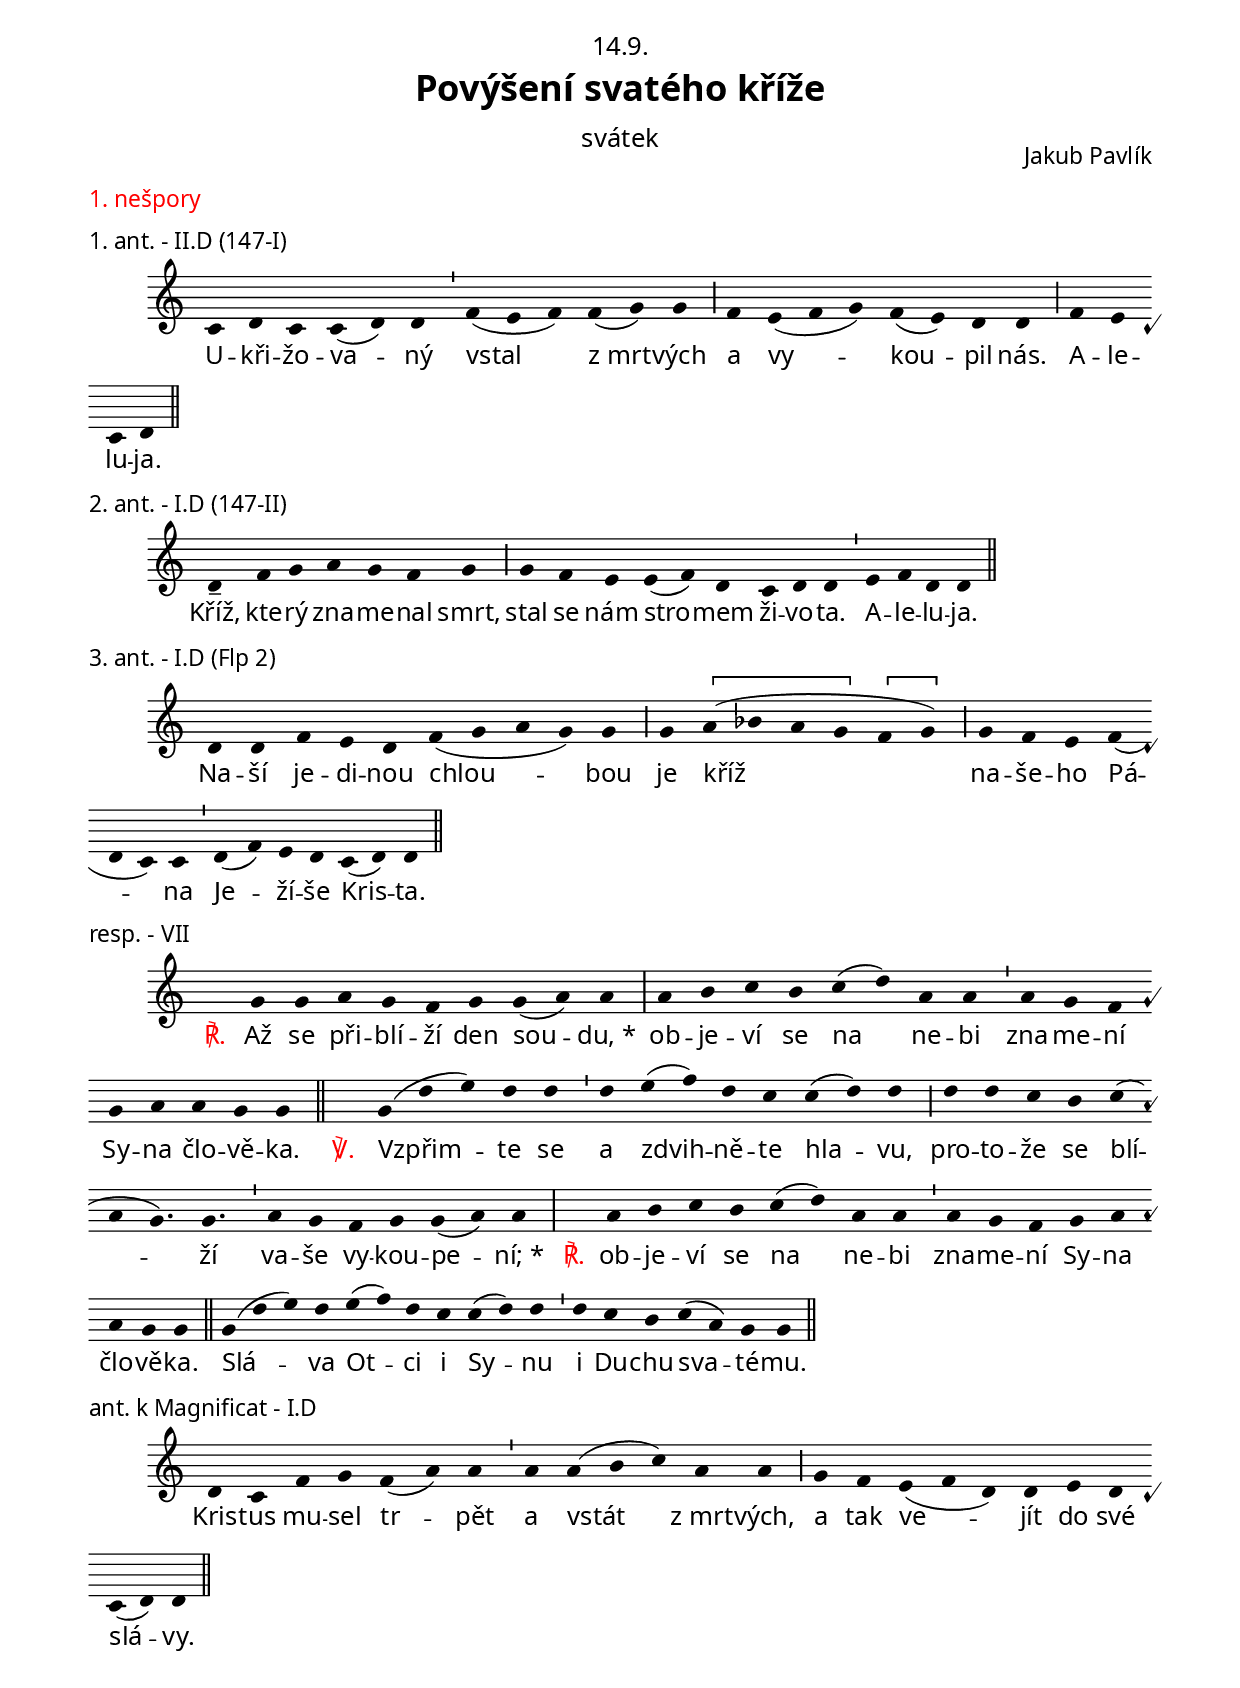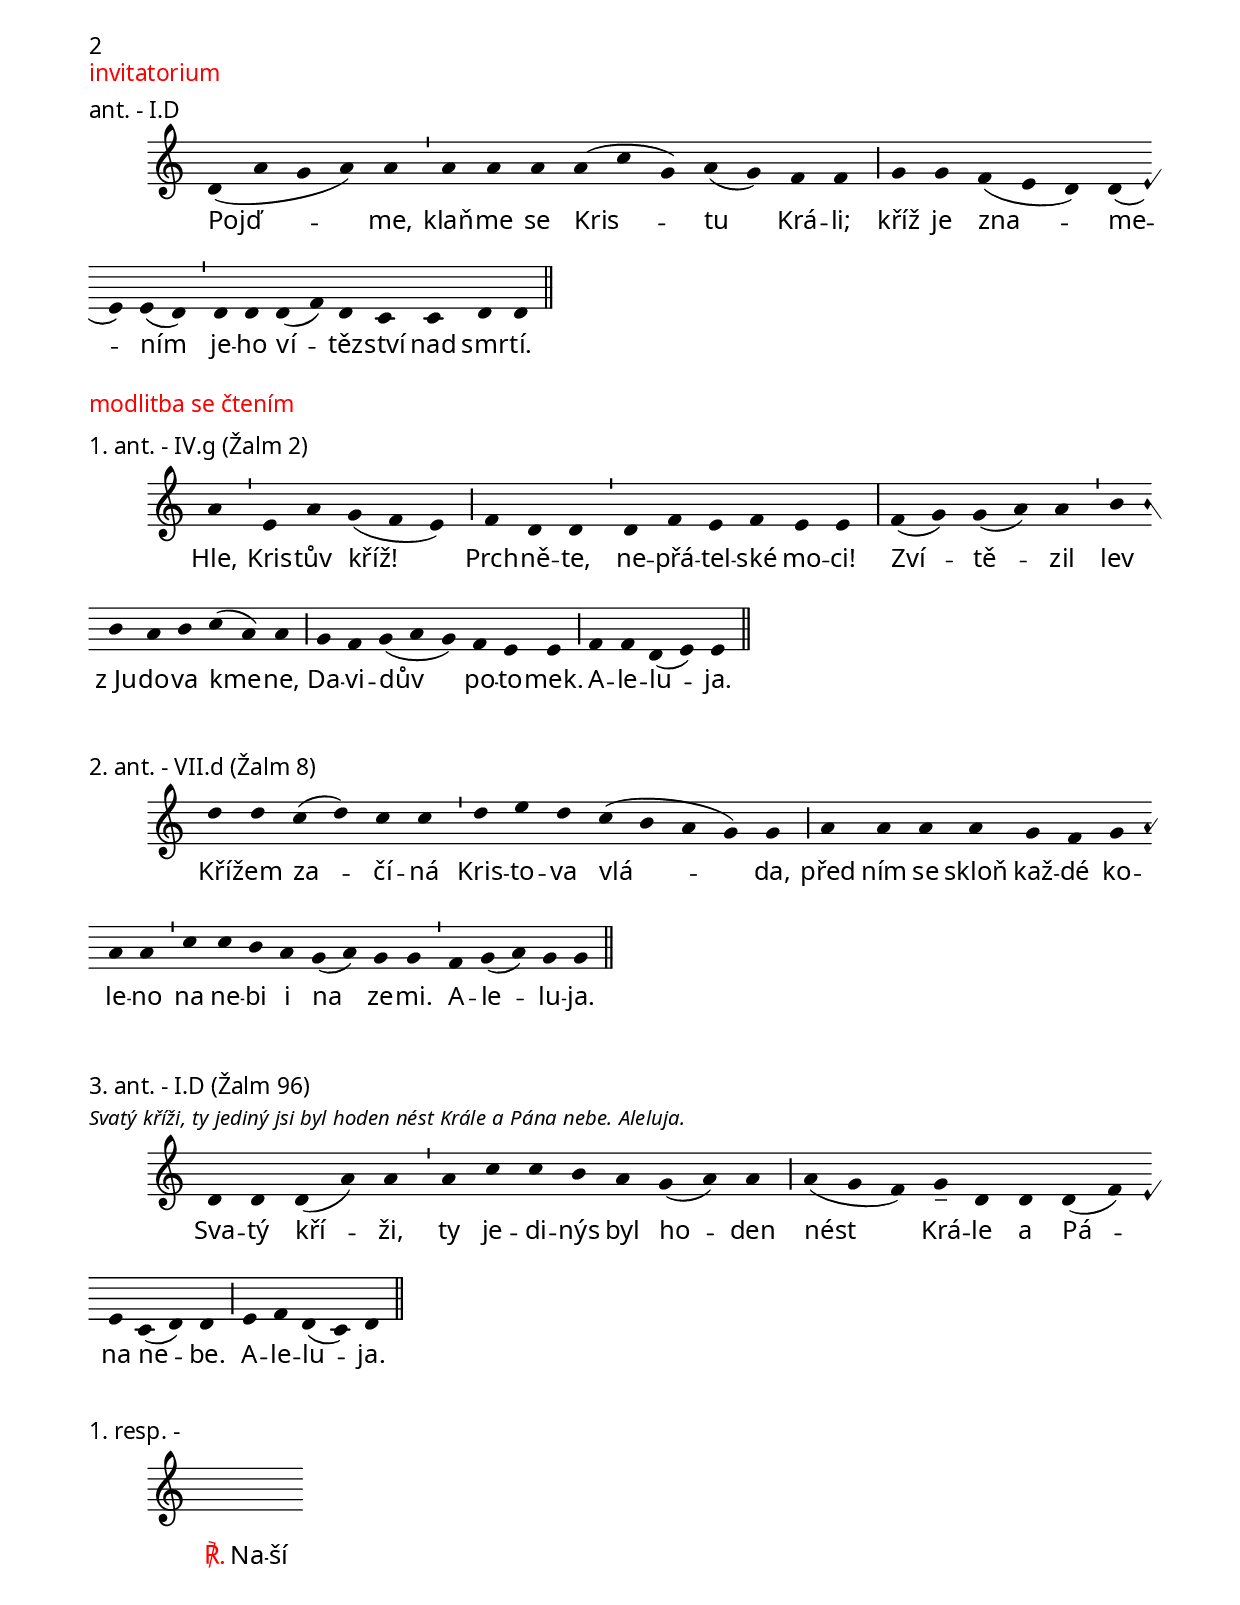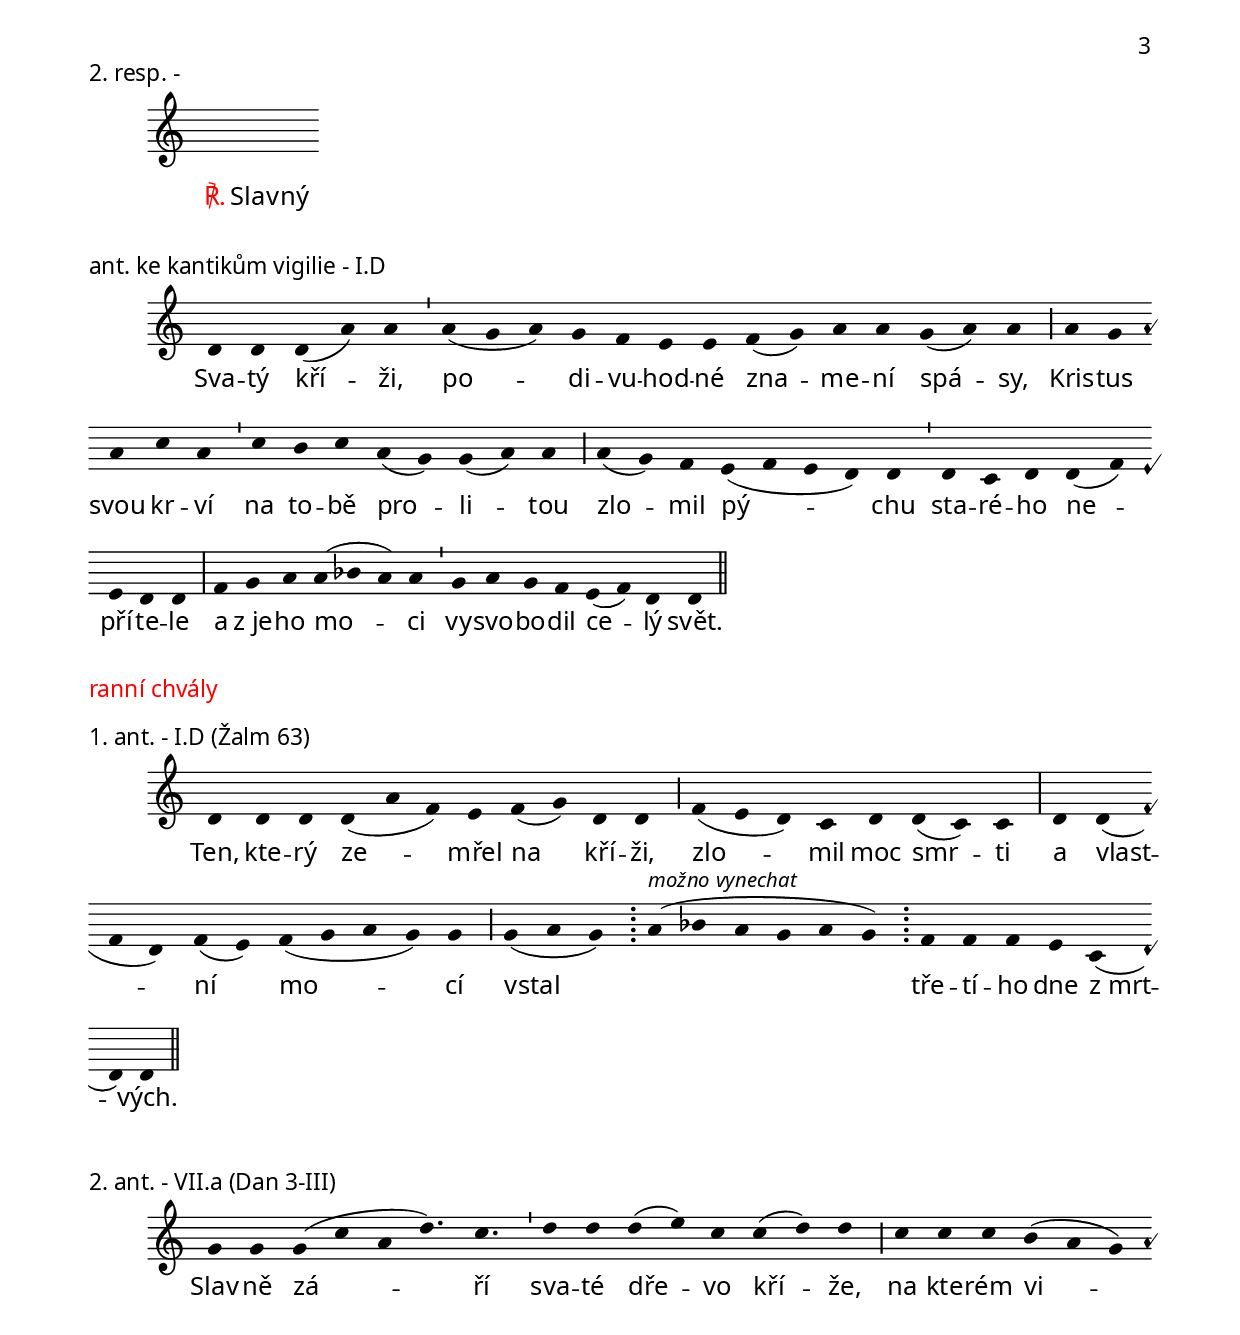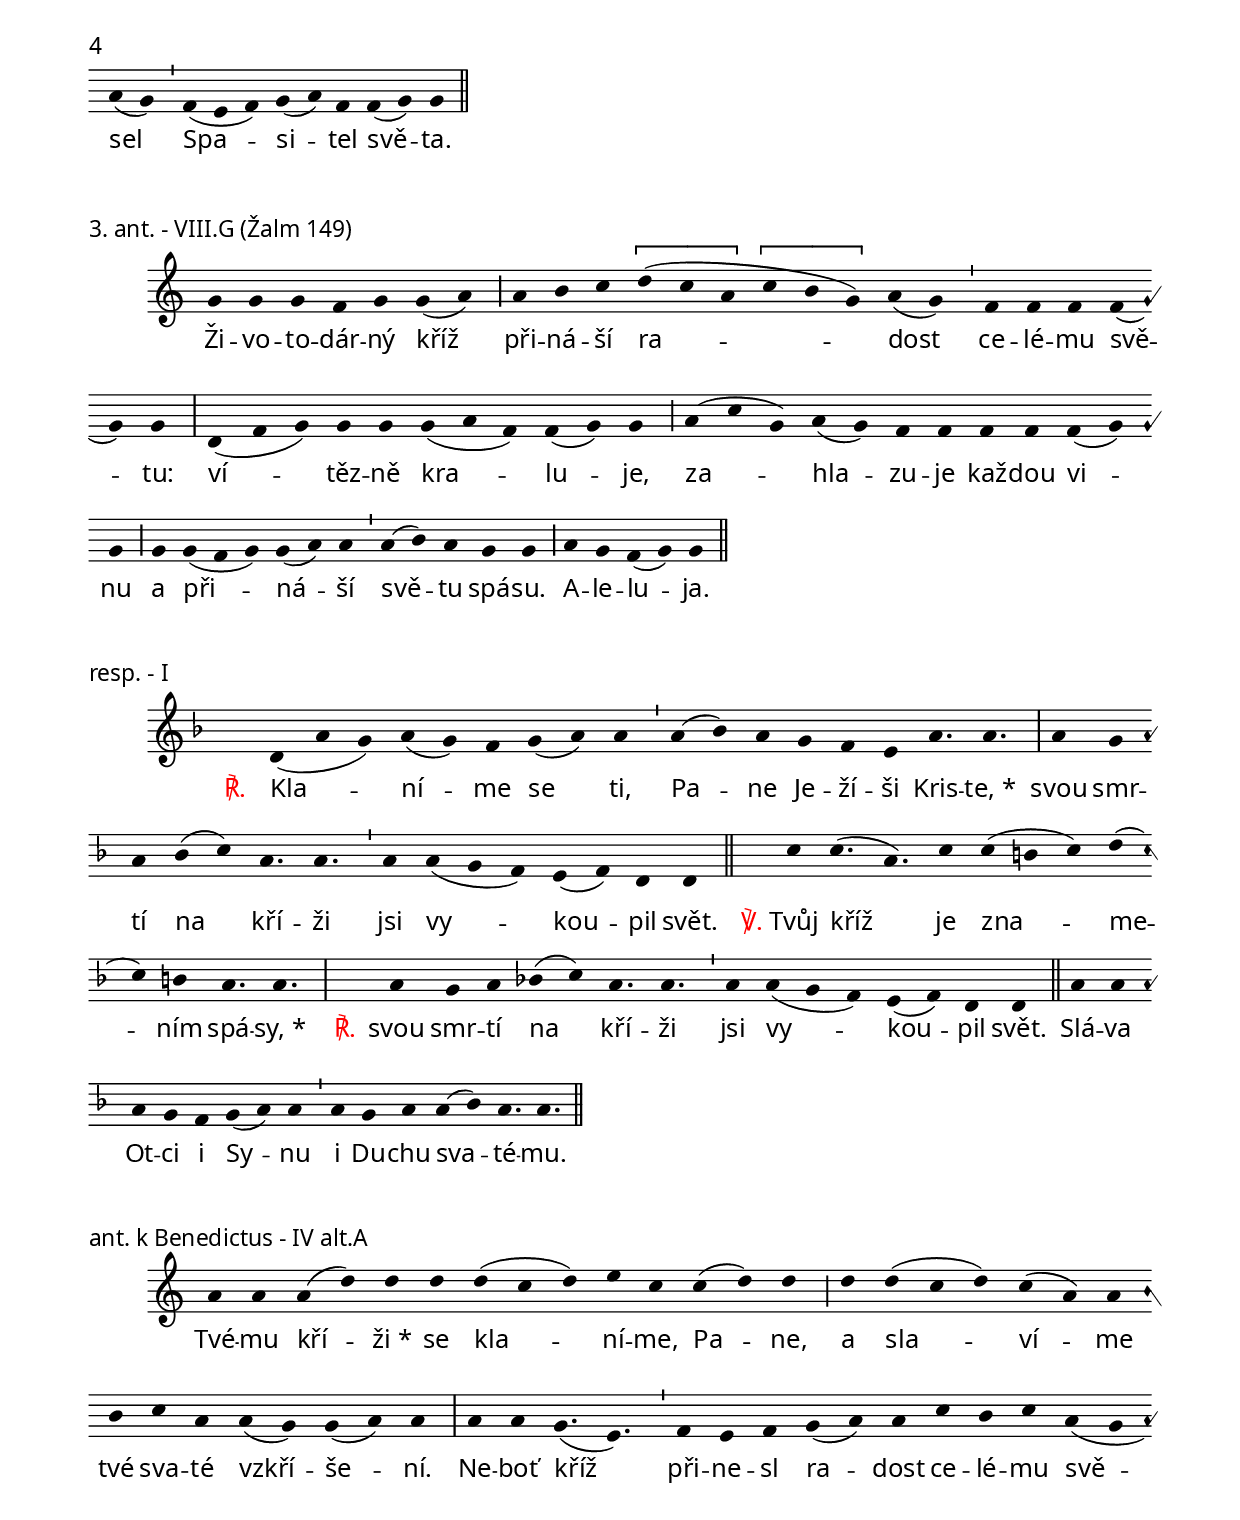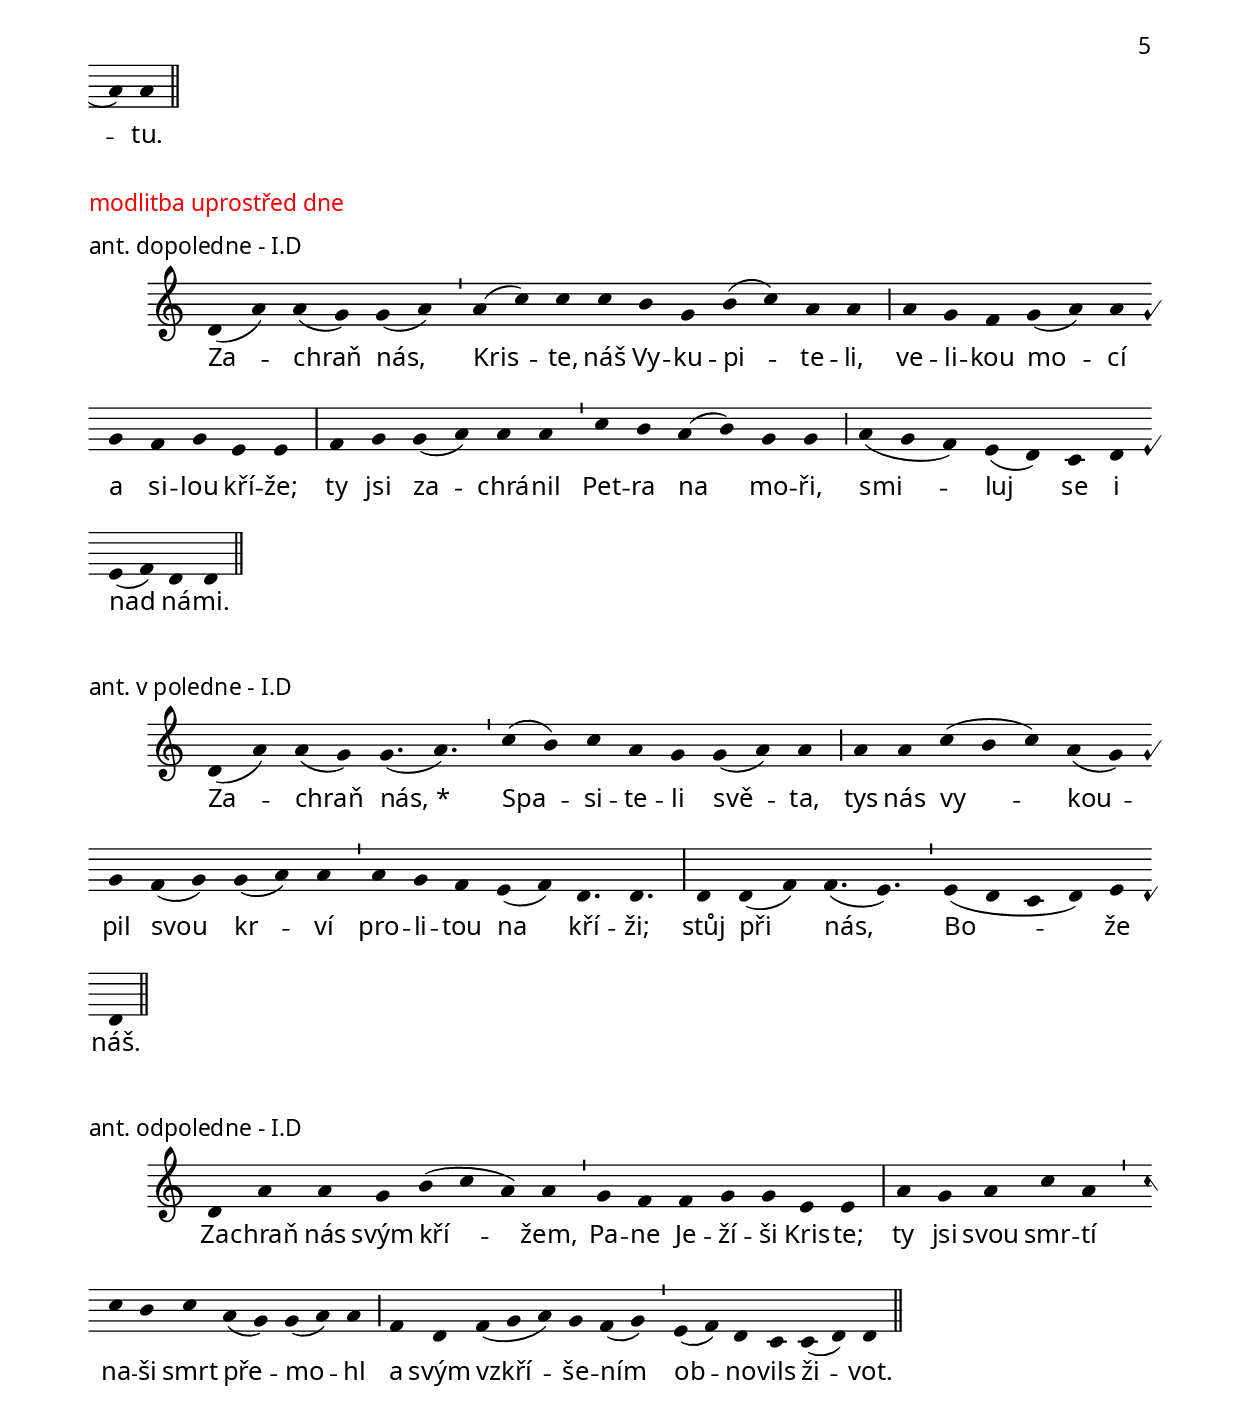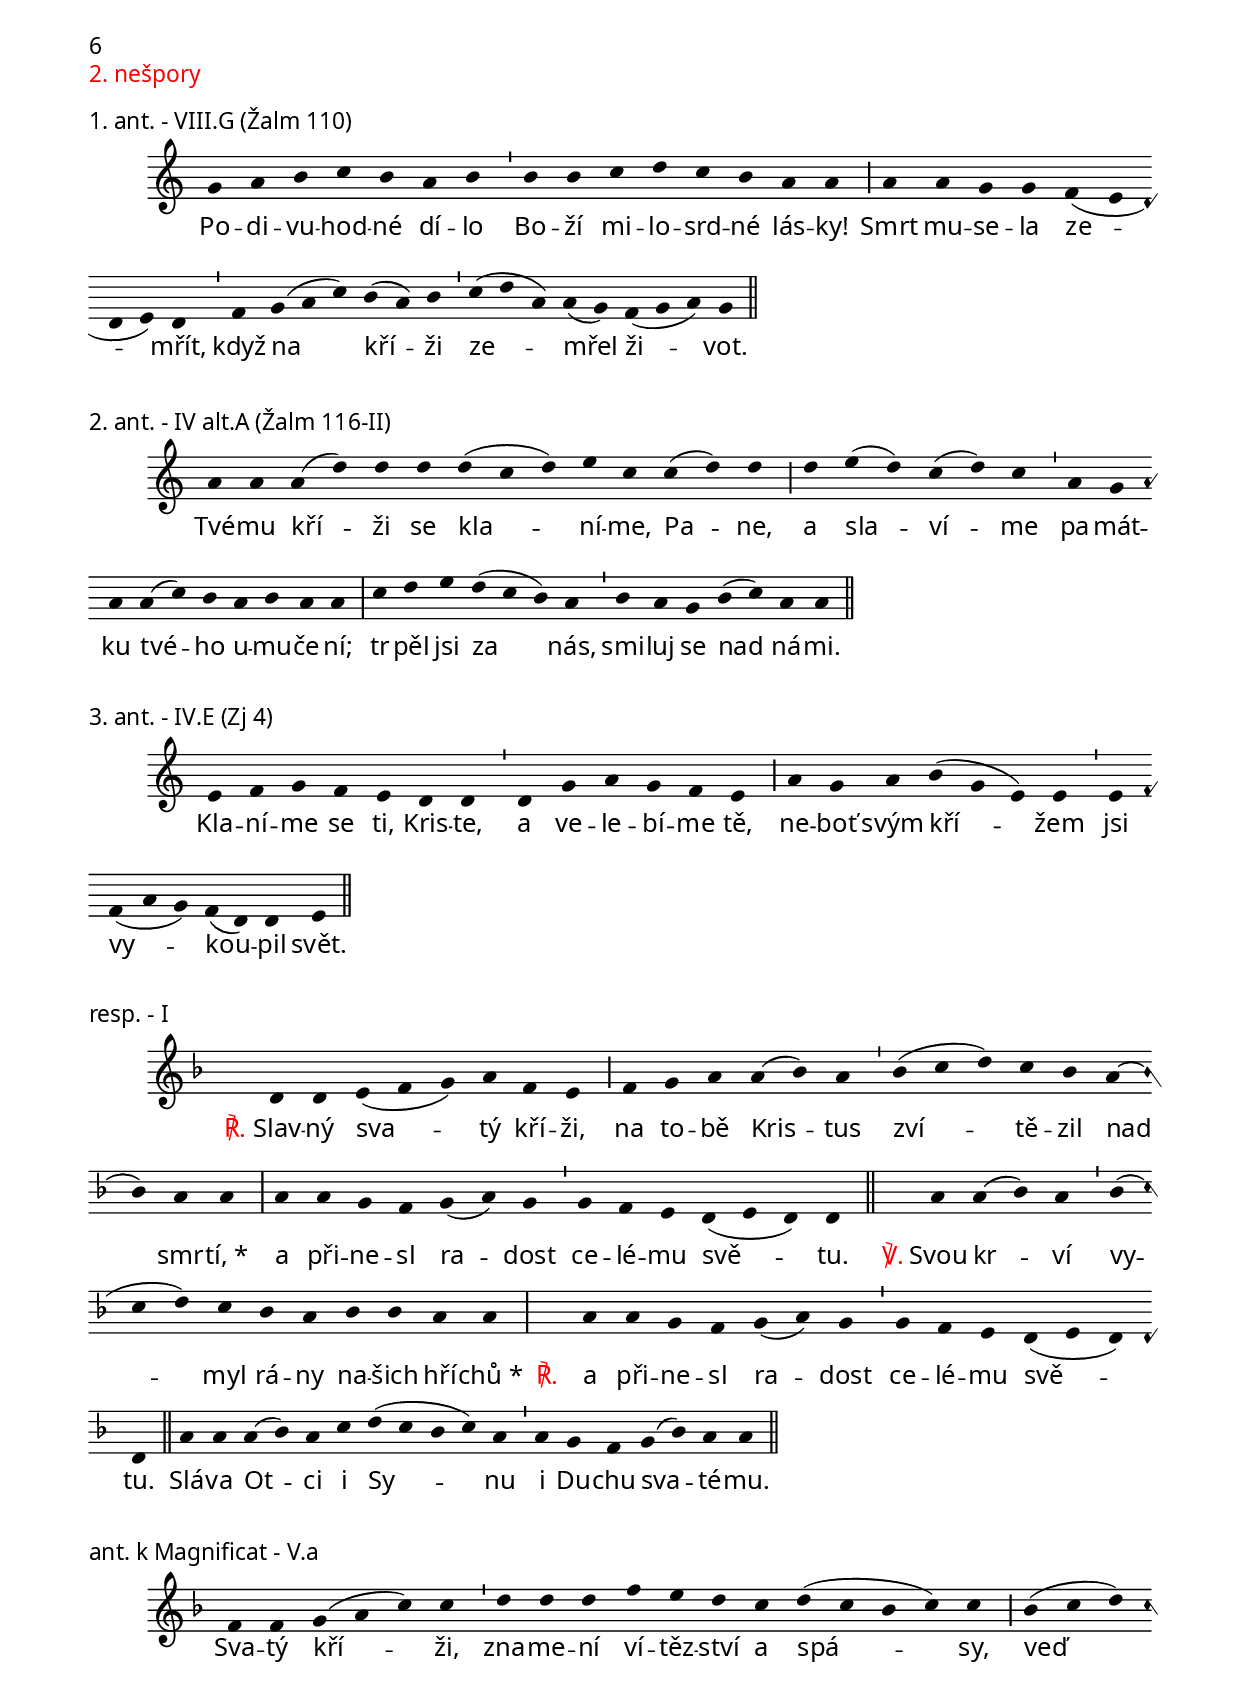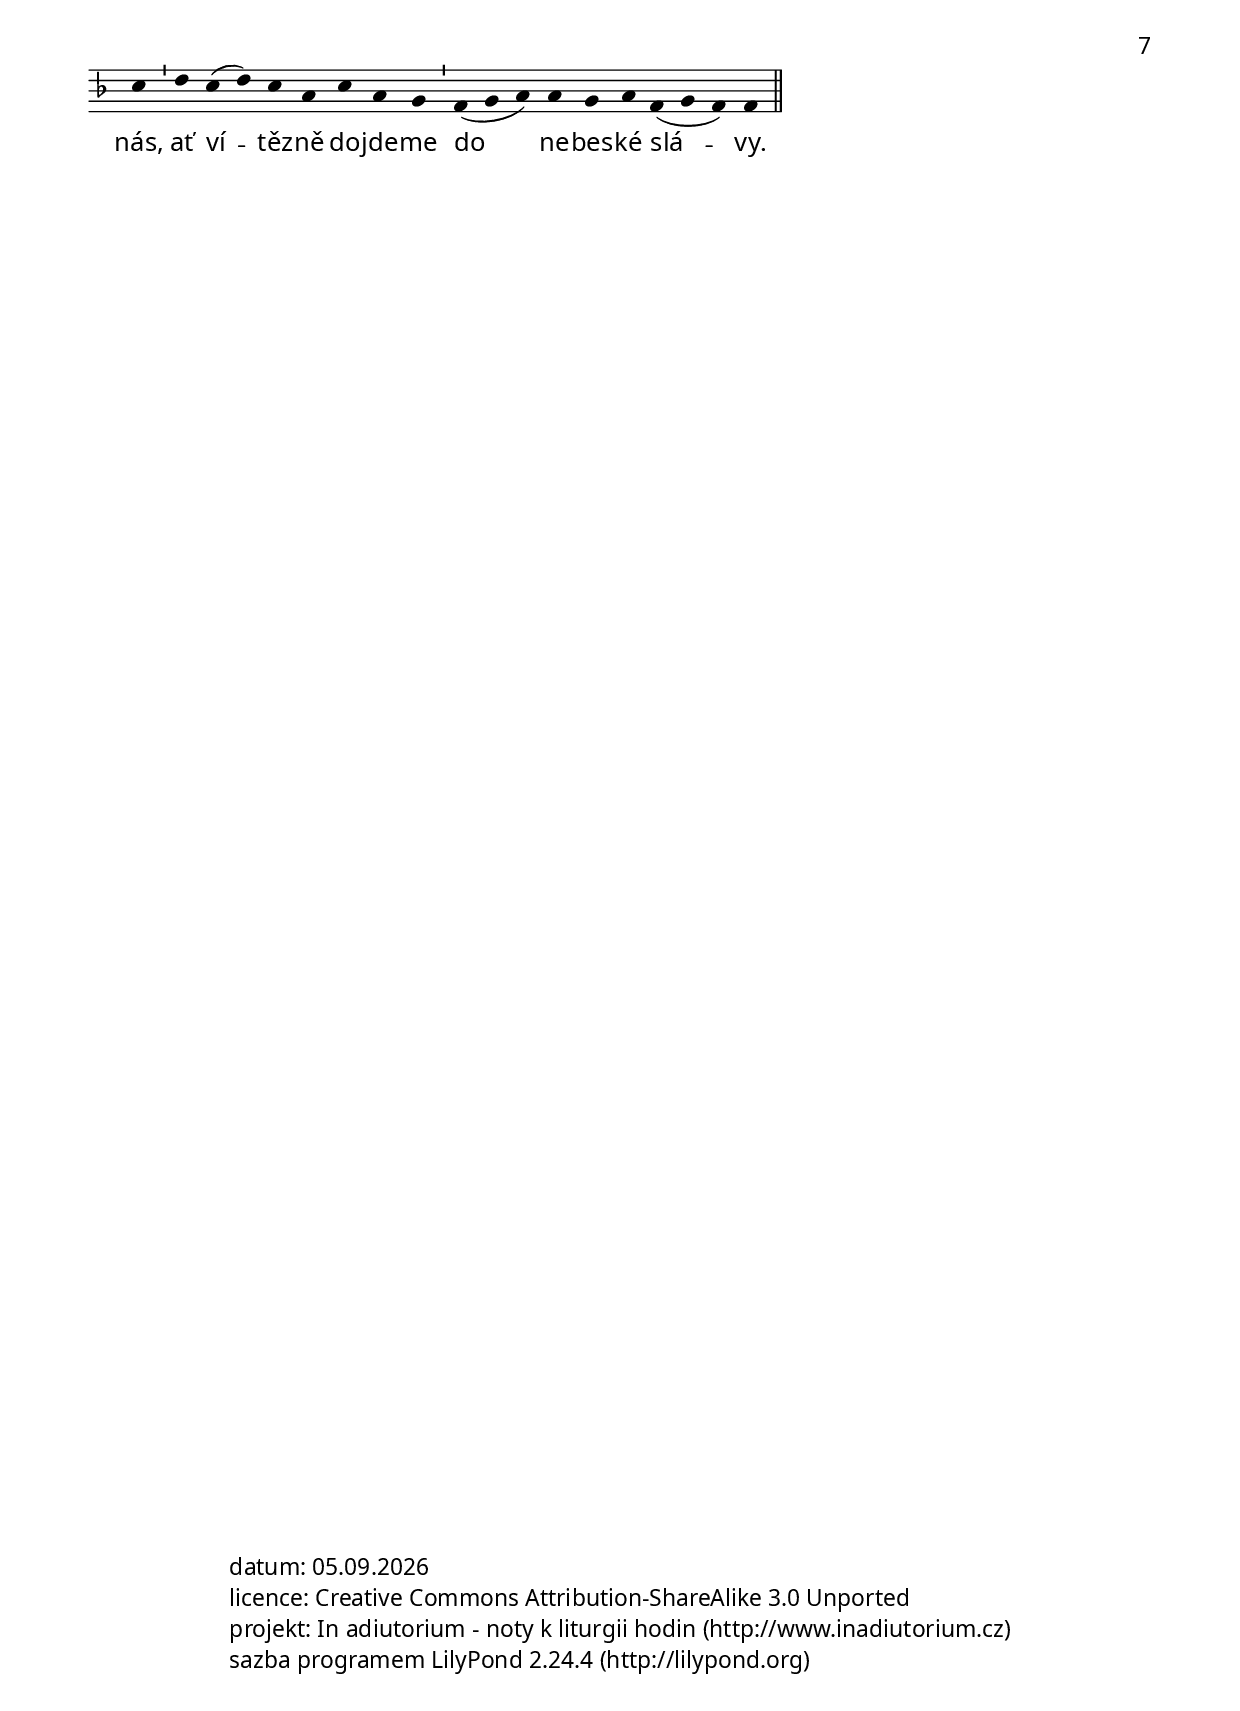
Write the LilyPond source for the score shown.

\version "2.19.4"

\include "../spolecne.ly"
\include "../dilyresponsorii.ly"

\header {
  title = \markup\titleSvatek
            "Povýšení svatého kříže"
            svátek
            14.9.
  composer = "Jakub Pavlík"
}

\markup {\nadpisHodinka {"1. nešpory"}}

\score {
  \relative c' {
    \choralniRezim
    c4 d c c( d) d \barMin f( e f) f( g) g \barMaior
    f e( f g) f( e) d d \barMaior
    f e c d \barFinalis
  }
  \addlyrics {
    U -- kři -- žo -- va -- ný vstal z_mrt -- vých
    a vy -- kou -- pil nás.
    A -- le -- lu -- ja.
  }
  \header {
    quid = "1. ant."
    modus = "II"
    differentia = "D"
    psalmus = "147-I"
    id = "1ne-a1"
    fons = "za zemřelé, nešpory, ant. k Magnificat v době velikonoční"
    fial = "commune/zazemrele.ly#ne-amag-velik"
    piece = \markup {\sestavTitulek}
  }
}

\score {
  \relative c' {
    \choralniRezim
    d4-- f g a g f g \barMaior
    g f e e( f) d c d d \barMin
    e f d d \barFinalis
  }
  \addlyrics {
    Kříž, kte -- rý zna -- me -- nal smrt,
    stal se nám stro -- mem ži -- vo -- ta.
    A -- le -- lu -- ja.
  }
  \header {
    quid = "2. ant."
    modus = "I"
    differentia = "D"
    psalmus = "147-II"
    fial = "antifony/tyden1_1nedele.ly#mc-ant1?konec&+aleluja"
    id = "1ne-a2"
    piece = \markup {\sestavTitulek}
  }
}

\score {
  \relative c' {
    \choralniRezim
    d4 d f e d f( g a g) g \barMaior
    g \[ a( bes a g \] \[ f g) \] \barMaior
    g4 f e f( d c) c \barMin d( f) e d c( d) d \barFinalis
  }
  \addlyrics {
    Na -- ší je -- di -- nou chlou -- bou
    je kříž
    na -- še -- ho Pá -- na Je -- ží -- še Kris -- ta.
  }
  \header {
    quid = "3. ant."
    modus = "I"
    differentia = "D"
    psalmus = "Flp 2"
    fial = "pust_svatytyden.ly#odpo?konec=15"
    id = "1ne-a3"
    piece = \markup {\sestavTitulek}
  }
}

\score {
  \relative c'' {
    \choralniRezim

    % R
    \neviditelna g
    g4 g a g f g g( a) a \barMax
    a b c b c( d) a a \barMin a g f g a a g g \barFinalis
    % V
    \neviditelna g
    g( d' e) d d \barMin d e( f) d c c( d) d \barMaior
    d d c b c( a g4.) g \barMin a4 g f g g( a) a \barMax
    % R
    \neviditelna a
    a b c b c( d) a a \barMin a g f g a a g g \barFinalis
    % Slava
    g( d' e) d e( f) d c c( d) d \barMin d c b c( a) g g \barFinalis
  }
  \addlyrics {
    \Response Až se při -- blí -- ží den sou -- du,_*
    ob -- je -- ví se na ne -- bi zna -- me -- ní Sy -- na člo -- vě -- ka.
    \Verse Vzpřim -- te se a zdvih -- ně -- te hla -- vu,
    pro -- to -- že se blí -- ží va -- še vy -- kou -- pe -- ní;_*
    \Response ob -- je -- ví se na ne -- bi zna -- me -- ní Sy -- na člo -- vě -- ka.
    \textRespDoxologie
  }
  \header {
    quid = "resp."
    modus = "VII"
    id = "1ne-resp"
    piece = \markup {\sestavTitulekResp}
  }
}

\score {
  \relative c' {
    \choralniRezim
    d4 c f g f( a) a \barMin
    a a( b c) a a \barMaior
    g f e( f d) d e d c( d) d \barFinalis
  }
  \addlyrics {
    Kris -- tus mu -- sel tr -- pět
    a vstát z_mrt -- vých,
    a tak ve -- jít do své slá -- vy.
  }
  \header {
    quid = "ant. k Magnificat"
    modus = "I"
    differentia = "D"
    psalmus = ""
    id = "1ne-amag"
    piece = \markup {\sestavTitulekBezZalmu}
  }
}

\pageBreak % ZLOM

\markup {\nadpisHodinka {"invitatorium"}}

\score {
  \relative c' {
    \choralniRezim
    d4( a' g a) a \barMin a a a a( c g) a( g) f f \barMaior
    g g f( e d) d( e) e( d) \barMin d d d( f) d c c d d \barFinalis
  }
  \addlyrics {
    Pojď -- me, klaň -- me se Kris -- tu Krá -- li;
    kříž je zna -- me -- ním je -- ho ví -- těz -- ství nad smr -- tí.
  }
  \header {
    quid = "ant."
    modus = "I"
    differentia = "D"
    psalmus = ""
    id = "invit"
    piece = \markup {\sestavTitulekBezZalmu}
  }
}

\markup {\nadpisHodinka {"modlitba se čtením"}}

\score {
  \relative c'' {
    \choralniRezim
    a4 \barMin e a g( f e) \barMaior
    f d d \barMin d f e f e e \barMax
    f( g) g( a) a \barMin b b a b c( a) a \barMaior
    g f g( a g) f e e \barMaior
    f f d( e) e \barFinalis
  }
  \addlyrics {
    Hle, Kris -- tův kříž!
    Prch -- ně -- te, ne -- přá -- tel -- ské mo -- ci!
    Zví -- tě -- zil lev z_Ju -- do -- va kme -- ne,
    Da -- vi -- dův po -- to -- mek.
    A -- le -- lu -- ja.
  }
  \header {
    quid = "1. ant."
    modus = "IV"
    differentia = "g"
    psalmus = "Žalm 2"
    id = "mc-a1"
    piece = \markup {\sestavTitulek}
  }
}

\score {
  \relative c'' {
    \choralniRezim
    d4 d c( d) c c \barMin d e d c( b a g) g \barMaior
    a a a a g f g a a \barMin
    c c b a g( a) g g \barMin
    f g( a) g g \barFinalis
  }
  \addlyrics {
    Kří -- žem za -- čí -- ná Kris -- to -- va vlá -- da,
    před ním se skloň kaž -- dé ko -- le -- no
    na ne -- bi i na ze -- mi.
    A -- le -- lu -- ja.
  }
  \header {
    quid = "2. ant."
    modus = "VII"
    differentia = "d"
    psalmus = "Žalm 8"
    id = "mc-a2"
    piece = \markup {\sestavTitulek}
  }
}

\score {
  \relative c' {
    \choralniRezim
    d4 d d( a') a \barMin
    a c c b a g( a) a \barMaior
    a( g f) g-- d d d( f) e c( d) d \barMaior
    e f d( c) d \barFinalis
  }
  \addlyrics {
    Sva -- tý kří -- ži,
    %ty je -- di -- ný jsi byl ho -- den
    ty je -- di -- nýs byl ho -- den
    nést Krá -- le a Pá -- na ne -- be.
    A -- le -- lu -- ja.
  }
  \header {
    textus_approbatus = "Svatý kříži, ty jediný jsi byl hoden nést Krále a Pána nebe. Aleluja."
    quid = "3. ant."
    modus = "I"
    differentia = "D"
    psalmus = "Žalm 96"
    id = "mc-a3"
    piece = \markup {\sestavTitulek}
  }
}

\score {
  \relative c' {
    \choralniRezim

    % R
    \neviditelna a

    % V
    \neviditelna a

    % R
    \neviditelna a

    % Slava
  }
  \addlyrics {
    \Response Na -- ší je -- di -- nou chlou -- bou
    je kříž na -- še -- ho Pá -- na
    Je -- ží -- še Kris -- ta:
    v_něm je na -- še na -- dě -- je, ži -- vot a vzkří -- še -- ní,_*
    skr -- ze něj jsme spa -- se -- ni a vy -- svo -- bo -- ze -- ni.
    \Verse Kříž zna -- me -- nal smrt,
    a -- le stal se nám stro -- mem ži -- vo -- ta._*
    \Response Skrze.
  }
  \header {
    quid = "1. resp."
    modus = ""
    id = "mc-resp1"
    piece = \markup {\sestavTitulekResp}
  }
}

\score {
  \relative c' {
    \choralniRezim

    % R
    \neviditelna a

    % V
    \neviditelna a

    % R
    \neviditelna a

    % Slava
  }
  \addlyrics {
    \Response Slav -- ný kří -- ži,
    na to -- bě vi -- sel Kris -- tus,
    vy -- da -- ný za na -- ši spá -- su._*
    Na to -- bě byl vy -- kou -- pen svět
    kr -- ví na -- še -- ho Pá -- na.
    \Verse Buď po -- zdra -- ven, kří -- ži,
    Kris -- to -- vým tě -- lem jsi byl po -- svě -- cen
    a je -- ho ú -- dy o -- zdo -- ben ja -- ko dra -- ho -- ka -- my._*
    \Response Na to -- bě.
  }
  \header {
    quid = "2. resp."
    modus = ""
    id = "mc-resp2"
    piece = \markup {\sestavTitulekResp}
  }
}

\score {
  \relative c' {
    \choralniRezim
    d4 d d( a') a \barMin
    a( g a) g f e e f( g) a a g( a) a \barMaior
    a g a c a \barMin
    c b c a( g) g( a) a \barMaior
    a( g) f e( f e d) d \barMin d c d d( f) e d d \barMax
    f g a a( bes a) a \barMin
    g a g f e( f) d d \barFinalis
  }
  \addlyrics {
    Sva -- tý kří -- ži,
    po -- di -- vu -- hod -- né zna -- me -- ní spá -- sy,
    Kris -- tus svou kr -- ví
    na to -- bě pro -- li -- tou
    zlo -- mil pý -- chu sta -- ré -- ho ne -- pří -- te -- le
    a z_je -- ho mo -- ci
    vy -- svo -- bo -- dil ce -- lý svět.
  }
  \header {
    quid = "ant. ke kantikům vigilie"
    modus = "I"
    differentia = "D"
    psalmus = ""
    id = "mc-avig"
    piece = \markup {\sestavTitulekBezZalmu}
  }
}

\markup {\nadpisHodinka {"ranní chvály"}}

\score {
  \relative c' {
    \choralniRezim
    d4 d d d( a' f) e f( g) d d \barMaior
    f( e d) c d d( c) c \barMax
    d d( f d) f( e) f( g a g) g \barMaior
    g( a g) \bar ";" a(^\markup\small\italic{možno vynechat} bes a g a g) \bar ";" f f f e c( d) d \barFinalis
  }
  \addlyrics {
    Ten, kte -- rý ze -- mřel na kří -- ži,
    zlo -- mil moc smr -- ti
    a vlast -- ní mo -- cí
    vstal \skip 1 tře -- tí -- ho dne z_mrt -- vých.
  }
  \header {
    quid = "1. ant."
    modus = "I"
    differentia = "D"
    psalmus = "Žalm 63"
    id = "rch-a1"
    piece = \markup {\sestavTitulek}
  }
}

\score {
  \relative c'' {
    \choralniRezim
    g4 g g( c a d4.) c \barMin d4 d d( e) c c( d) d \barMaior
    c c c b( a g) a( g) \barMin f( e f) g( a) f f( g) g \barFinalis
  }
  \addlyrics {
    Slav -- ně zá -- ří sva -- té dře -- vo kří -- že,
    na kte -- rém vi -- sel Spa -- si -- tel svě -- ta.
  }
  \header {
    quid = "2. ant."
    modus = "VII"
    differentia = "a"
    psalmus = "Dan 3-III"
    placet = "_září_ je intonačně náročné, v tradičním repertoáru antifon oficia se motiv nezdá být obvyklý"
    id = "rch-a2"
    piece = \markup {\sestavTitulek}
  }
}

\score {
  \relative c'' {
    \choralniRezim
    g4 g g f g g( a) \barMaior
    a b c \[ d( c a \] \[ c b g) \] a( g) \barMin f f f f( g) g \barMax
    d( f g) g g g( a f) f( g) g \barMaior
    a( c g) a( g) f f f f f( g) g \barMaior
    g g( f g) g( a) a \barMin a( b) a g g \barMaior
    a g f( g) g \barFinalis
  }
  \addlyrics {
    Ži -- vo -- to -- dár -- ný kříž
    při -- ná -- ší ra -- dost ce -- lé -- mu svě -- tu:
    ví -- těz -- ně kra -- lu -- je,
    za -- hla -- zu -- je kaž -- dou vi -- nu
    a při -- ná -- ší svě -- tu spá -- su.
    A -- le -- lu -- ja.
  }
  \header {
    quid = "3. ant."
    modus = "VIII"
    differentia = "G"
    psalmus = "Žalm 149"
    id = "rch-a3"
    piece = \markup {\sestavTitulek}
  }
}

\score {
  \relative c' {
    \choralniRezim
    \key f \major
    % R
    \neviditelna d
    d4( a' g) a( g) f g( a) a \barMin a( bes) a g f e a4. a \barMax
    a4 g a bes( c) a4. a \barMin a4 a( g f) e( f) d d \barFinalis
    % V
    \neviditelna a
    c' c4.( a) c4 c( b c) d( c) b a4. a \barMax
    % R
    \neviditelna a
    a4 g a bes!( c) a4. a \barMin a4 a( g f) e( f) d d \barFinalis
    % Slava
    a'4 a a g f g( a) a \barMin a g a a( bes) a4. a \barFinalis
  }
  \addlyrics {
    \Response Kla -- ní -- me se ti, Pa -- ne Je -- ží -- ši Kris -- te,_*
    svou smr -- tí na kří -- ži jsi vy -- kou -- pil svět.
    \Verse Tvůj kříž je zna -- me -- ním spá -- sy,_*
    \Response svou smr -- tí na kří -- ži jsi vy -- kou -- pil svět.
    \textRespDoxologie
  }
  \header {
    quid = "resp."
    modus = "I"
    id = "rch-resp"
    fons = "Svatý týden, k nešporám"
    fial = "pust_svatytyden.ly#ne-resp"
    piece = \markup {\sestavTitulekResp}
  }
}

\score {
  \relative c'' {
    \choralniRezim
    a4 a a( d) d d d( c d) e c c( d) d \barMaior
    d d( c d) c( a) a b c a a( g) g( a) a \barMax
    a a g4.( e) \barMin f4 e f g( a) a c b c a( g a) a \barFinalis
  }
  \addlyrics {
    Tvé -- mu kří -- ži_* se kla -- ní -- me, Pa -- ne,
    a sla -- ví -- me tvé sva -- té vzkří -- še -- ní.
    Ne -- boť kříž při -- ne -- sl ra -- dost ce -- lé -- mu svě -- tu.
  }
  \header {
    quid = "ant. k Benedictus"
    modus = "IV alt"
    differentia = "A"
    psalmus = ""
    id = "rch-aben"
    fons = "Velký pátek, r.ch., 3. ant."
    fial = "pust_triduum.ly#pa-rch-ant3"
    piece = \markup {\sestavTitulekBezZalmu}
  }
}

\markup {\nadpisHodinka {"modlitba uprostřed dne"}}

\score {
  \relative c' {
    \choralniRezim
    d4( a') a( g) g( a) \barMin a( c) c c b g b( c) a a \barMaior
    a g f g( a) a g f g e e \barMax
    f g g( a) a a \barMin c b a( b) g g \barMaior
    a( g f) e( d) c d e( f) d d \barFinalis
  }
  \addlyrics {
    Za -- chraň nás, Kris -- te, náš Vy -- ku -- pi -- te -- li,
    ve -- li -- kou mo -- cí a si -- lou kří -- že;
    ty jsi za -- chrá -- nil Pet -- ra na mo -- ři,
    smi -- luj se i nad ná -- mi.
  }
  \header {
    quid = "ant. dopoledne"
    modus = "I"
    differentia = "D"
    psalmus = ""
    id = "tercie"
    fons = "melodie volně podle následující"
    piece = \markup {\sestavTitulekBezZalmu}
  }
}

\score {
  \relative c' {
    \choralniRezim
    d4( a') a( g) g4.( a) \barMin c4( b) c a g g( a) a \barMaior
    a a c( b c) a( g) g f( g) g( a) a \barMin a g f e( f) d4. d \barMax
    d4 d( f) f4.( e) \barMin e4( d c d) e d \barFinalis
  }
  \addlyrics {
    Za -- chraň nás,_* Spa -- si -- te -- li svě -- ta,
    tys nás vy -- kou -- pil svou kr -- ví pro -- li -- tou na kří -- ži;
    stůj při nás, Bo -- že náš.
  }
  \header {
    quid = "ant. v poledne"
    modus = "I"
    differentia = "D"
    psalmus = ""
    id = "sexta"
    fons = "Bílá sobota, k Benedictus"
    fial = "pust_triduum.ly#so-rch-ben"
    piece = \markup {\sestavTitulekBezZalmu}
  }
}

\score {
  \relative c' {
    \choralniRezim
    d4 a' a g b( c a) a \barMin
    g f f g g e e \barMax
    a g a c a \barMin c b c a( g) g( a) a \barMaior
    f d f( g a) g f( g) \barMin
    e( f) d c c( d) d \barFinalis
  }
  \addlyrics {
    Za -- chraň nás svým kří -- žem,
    Pa -- ne Je -- ží -- ši Kris -- te;
    ty jsi svou smr -- tí na -- ši smrt pře -- mo -- hl
    a svým vzkří -- še -- ním
    ob -- no -- vils ži -- vot.
  }
  \header {
    quid = "ant. odpoledne"
    modus = "I"
    differentia = "D"
    psalmus = ""
    id = "nona"
    piece = \markup {\sestavTitulekBezZalmu}
  }
}

\pageBreak % ZLOM

\markup {\nadpisHodinka {"2. nešpory"}}

\score {
  \relative c'' {
    \choralniRezim
    g4 a b c b a b \barMin
    b b c d c b a a \barMaior
    a a g g f( e d e) d \barMin
    f g( a c) b( a) b \barMin c( d a) a( g) f( g a) g \barFinalis
  }
  \addlyrics {
    Po -- di -- vu -- hod -- né dí -- lo
    Bo -- ží mi -- lo -- srd -- né lás -- ky!
    Smrt mu -- se -- la ze -- mřít,
    když na kří -- ži ze -- mřel ži -- vot.
  }
  \header {
    quid = "1. ant."
    modus = "VIII"
    differentia = "G"
    psalmus = "Žalm 110"
    id = "2ne-a1"
    piece = \markup {\sestavTitulek}
  }
}

\score {
  \relative c'' {
    \choralniRezim
    a4 a a( d) d d d( c d) e c c( d) d \barMaior
    d e( d) c( d) c \barMin
    a g a a( c) b a b a a \barMax
    c d e d( c b) a \barMin
    b a g b( c) a a \barFinalis
  }
  \addlyrics {
    Tvé -- mu kří -- ži se kla -- ní -- me, Pa -- ne,
    a sla -- ví -- me
    pa -- mát -- ku tvé -- ho u -- mu -- če -- ní;
    tr -- pěl jsi za nás,
    smi -- luj se nad ná -- mi.
  }
  \header {
    quid = "2. ant."
    modus = "IV alt"
    differentia = "A"
    psalmus = "Žalm 116-II"
    id = "2ne-a2"
    fial = "pust_triduum.ly#pa-rch-ant3?zacatek=15"
    piece = \markup {\sestavTitulek}
  }
}

\score {
  \relative c' {
    \choralniRezim
    e4 f g f e d d \barMin
    d g a g f e \barMaior
    a g a b( g e) e \barMin
    e f( a g) f( d) d e \barFinalis
  }
  \addlyrics {
    Kla -- ní -- me se ti, Kris -- te,
    a ve -- le -- bí -- me tě,
    ne -- boť svým kří -- žem
    jsi vy -- kou -- pil svět.
  }
  \header {
    quid = "3. ant."
    modus = "IV"
    differentia = "E"
    psalmus = "Zj 4"
    id = "2ne-a3"
    piece = \markup {\sestavTitulek}
  }
}

\score {
  \relative c' {
    \choralniRezim
    \key f \major

    % R
    \neviditelna c
    d d e( f g) a f e \barMaior
    f g a a( bes) a \barMin bes( c d) c bes a( bes) a a \barMax
    a a g f g( a) g \barMin g f e d( e d) d \barFinalis
    % V
    \neviditelna a'
    a a( bes) a \barMin bes( c d) c bes a bes bes a a \barMax
    % R
    \neviditelna a
    a a g f g( a) g \barMin g f e d( e d) d \barFinalis
    % Slava
    a' a a( bes) a c d( c bes c) a \barMin a g f g( bes) a a \barFinalis
  }
  \addlyrics {
    \Response Slav -- ný sva -- tý kří -- ži,
    na to -- bě Kris -- tus zví -- tě -- zil nad smr -- tí,_*
    a při -- ne -- sl ra -- dost ce -- lé -- mu svě -- tu.
    \Verse Svou kr -- ví vy -- myl rá -- ny na -- šich hří -- chů_*
    \Response a při -- ne -- sl ra -- dost ce -- lé -- mu svě -- tu.
    \textRespDoxologie
  }
  \header {
    quid = "resp."
    modus = "I"
    placet = "poměrně výrazný slaďák"
    id = "2ne-resp"
    piece = \markup {\sestavTitulekResp}
  }
}

\score {
  \relative c' {
    \choralniRezim
    \key f \major
    f4 f g( a c) c \barMin
    d d d f e d c d( c bes c) c \barMaior
    bes( c d) c \barMin
    d c( d) c a c a g \barMin f( g a) a g a f( g f) f \barFinalis
  }
  \addlyrics {
    Sva -- tý kří -- ži,
    zna -- me -- ní ví -- těz -- ství a spá -- sy,
    veď nás,
    ať ví -- těz -- ně do -- jde -- me do ne -- bes -- ké slá -- vy.
  }
  \header {
    quid = "ant. k Magnificat"
    modus = "V"
    differentia = "a"
    psalmus = ""
    placet = "text je radostný, ne že ne, ale melodie je tak nějak neseriózní"
    id = "2ne-amag"
    piece = \markup {\sestavTitulekBezZalmu}
  }
}